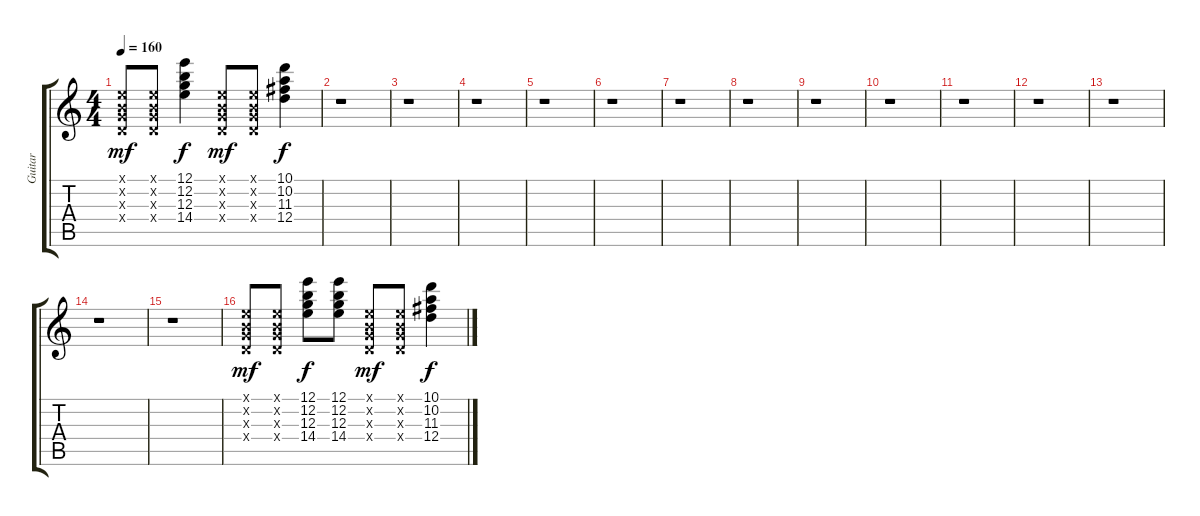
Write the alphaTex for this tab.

\track ("Guitar" "Guitar") {instrument electricguitarclean}
\staff {score tabs}
\tuning (E4 B3 G3 D3 A2 E2) {hide}
\ts (4 4)
\tempo 160
\clef g2
\ks c
(0.1{x} 0.2{x} 0.3{x} 0.4{x}).8{dy mf} (0.1{x} 0.2{x} 0.3{x} 0.4{x}).8 (12.1 12.2 12.3 14.4).4{dy f} (0.1{x} 0.2{x} 0.3{x} 0.4{x}).8{dy mf} (0.1{x} 0.2{x} 0.3{x} 0.4{x}).8 (10.1 10.2 11.3 12.4).4{dy f} |
r.1 |
r.1 |
r.1 |
r.1 |
r.1 |
r.1 |
r.1 |
r.1 |
r.1 |
r.1 |
r.1 |
r.1 |
r.1 |
r.1 |
(0.1{x} 0.2{x} 0.3{x} 0.4{x}).8{dy mf} (0.1{x} 0.2{x} 0.3{x} 0.4{x}).8 (12.1 12.2 12.3 14.4).8{dy f} (12.1 12.2 12.3 14.4).8 (0.1{x} 0.2{x} 0.3{x} 0.4{x}).8{dy mf} (0.1{x} 0.2{x} 0.3{x} 0.4{x}).8 (10.1 10.2 11.3 12.4).4{dy f}
